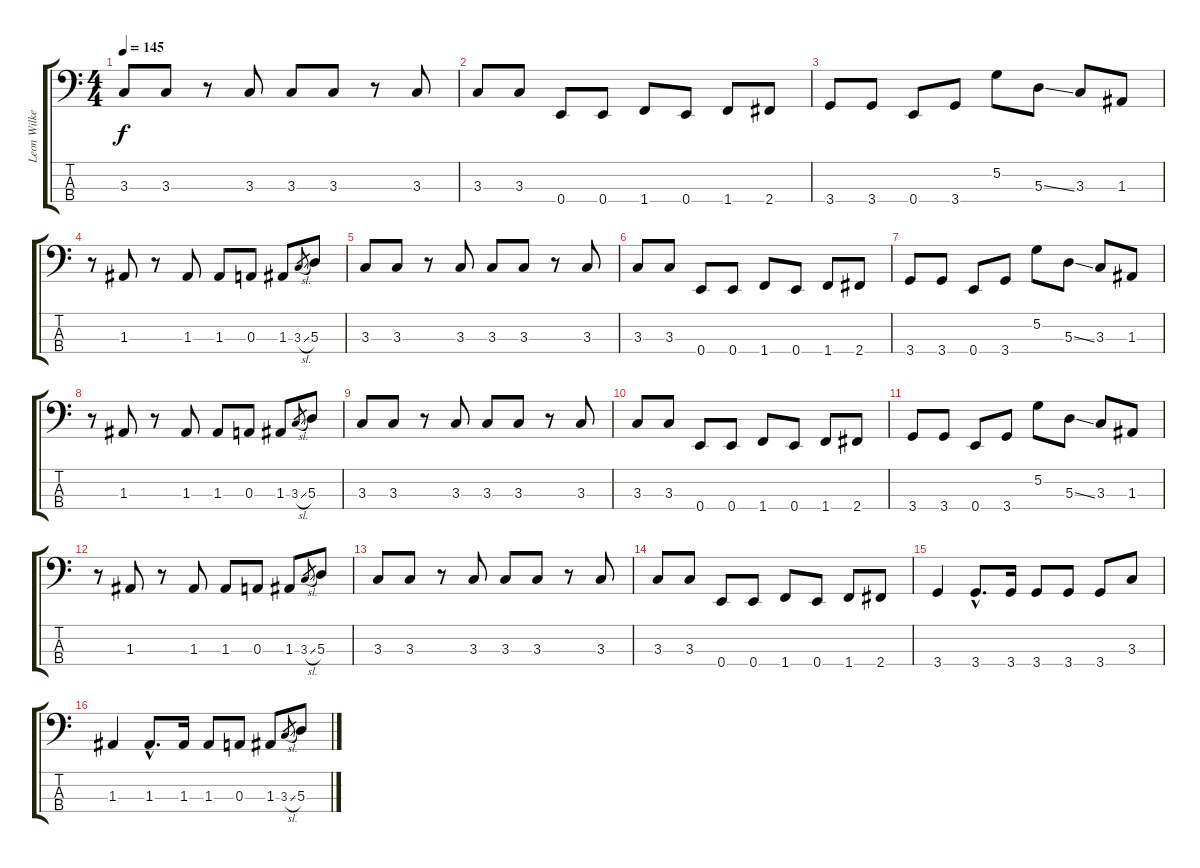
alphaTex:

\track ("Leon Wilkeson (Bass Guitar)" "Leon Wilke") {instrument electricbassfinger}
\staff {score tabs}
\tuning (G2 D2 A1 E1) {hide}
\ts (4 4)
\tempo 145
\clef f4
\ks c
3.3.8{dy f} 3.3.8 r.8 3.3.8 3.3.8 3.3.8 r.8 3.3.8 |
3.3.8 3.3.8 0.4.8 0.4.8 1.4.8 0.4.8 1.4.8 2.4.8 |
3.4.8 3.4.8 0.4.8 3.4.8 5.2.8 5.3{ss}.8 3.3.8 1.3.8 |
r.8 1.3.8 r.8 1.3.8 1.3.8 0.3.8 1.3.8 3.3{sl}.8{gr} 5.3.8 |
3.3.8 3.3.8 r.8 3.3.8 3.3.8 3.3.8 r.8 3.3.8 |
3.3.8 3.3.8 0.4.8 0.4.8 1.4.8 0.4.8 1.4.8 2.4.8 |
3.4.8 3.4.8 0.4.8 3.4.8 5.2.8 5.3{ss}.8 3.3.8 1.3.8 |
r.8 1.3.8 r.8 1.3.8 1.3.8 0.3.8 1.3.8 3.3{sl}.8{gr} 5.3.8 |
3.3.8 3.3.8 r.8 3.3.8 3.3.8 3.3.8 r.8 3.3.8 |
3.3.8 3.3.8 0.4.8 0.4.8 1.4.8 0.4.8 1.4.8 2.4.8 |
3.4.8 3.4.8 0.4.8 3.4.8 5.2.8 5.3{ss}.8 3.3.8 1.3.8 |
r.8 1.3.8 r.8 1.3.8 1.3.8 0.3.8 1.3.8 3.3{sl}.8{gr} 5.3.8 |
3.3.8 3.3.8 r.8 3.3.8 3.3.8 3.3.8 r.8 3.3.8 |
3.3.8 3.3.8 0.4.8 0.4.8 1.4.8 0.4.8 1.4.8 2.4.8 |
3.4.4 3.4{hac}.8{d} 3.4.16 3.4.8 3.4.8 3.4.8 3.3.8 |
1.3.4 1.3{hac}.8{d} 1.3.16 1.3.8 0.3.8 1.3.8 3.3{sl}.8{gr} 5.3.8
